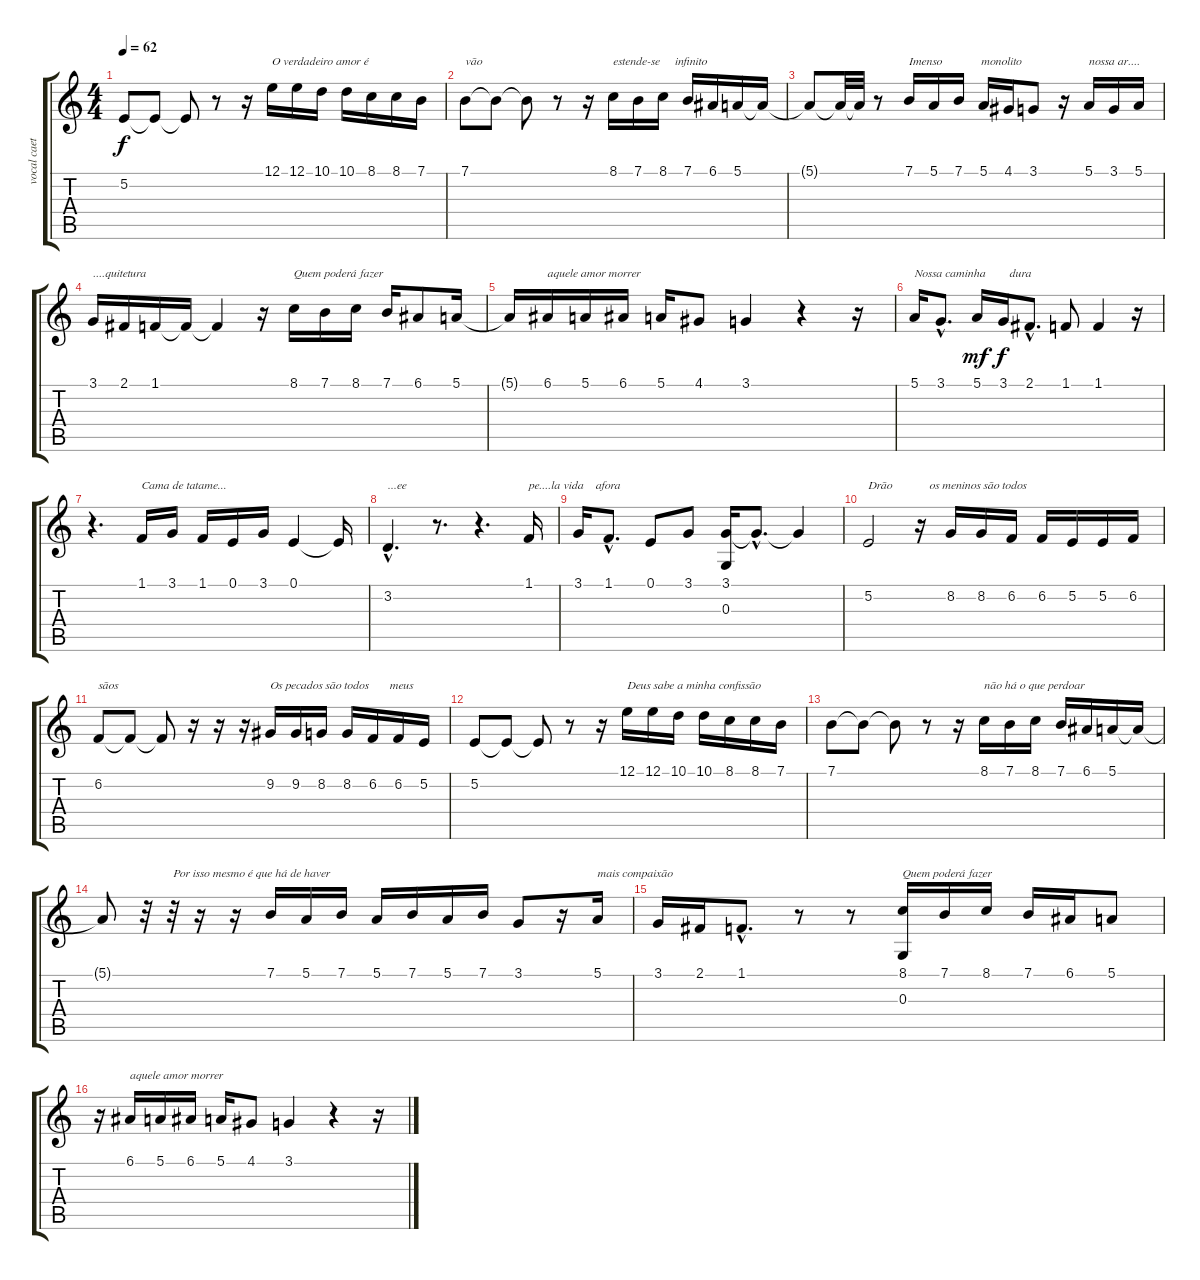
\track ("vocal caetano veloso" "vocal caet") {instrument flute}
\staff {score tabs}
\tuning (E4 B3 G3 D3 A2 E2) {hide}
\ts (4 4)
\tempo 62
\clef g2
\ks c
5.2.8{dy f} 5.2{t}.8 5.2{t}.8 r.8 r.16 12.1.16{txt "O verdadeiro amor é"} 12.1.16 10.1.16 10.1.16 8.1.16 8.1.16 7.1.16 |
7.1.8{txt "vão"} 7.1{t}.8 7.1{t}.8 r.8 r.16 8.1.16{txt "estende-se     infinito "} 7.1.16 8.1.16 7.1.16 6.1.16 5.1.16 5.1{t}.16 |
5.1{t}.8 5.1{t}.32 5.1{t}.32 r.8 7.1.16{txt "Imenso             monolito"} 5.1.16 7.1.16 5.1.16 4.1.16 3.1.8 r.16 5.1.16{txt "nossa ar...."} 3.1.16 5.1.16 |
3.1.16{txt "....quitetura "} 2.1.16 1.1.16 1.1{t}.16 1.1{t}.4 r.16 8.1.16{txt "Quem poderá fazer "} 7.1.16 8.1.16 7.1.16 6.1.8 5.1.16 |
5.1{t}.16 6.1.16{txt "aquele amor morrer"} 5.1.16 6.1.16 5.1.16 4.1.8 3.1.4 r.4 r.16 |
5.1.16{txt "Nossa caminha        dura "} 3.1{hac}.8{d} 5.1.16{dy mf} 3.1.16{dy f} 2.1{hac}.8{d} 1.1.8 1.1.4 r.16 |
r.4{d} 1.1.16{txt "Cama de tatame... "} 3.1.16 1.1.16 0.1.16 3.1.16 0.1.4 0.1{t}.16 |
3.2{hac}.4{d txt "...ee"} r.8{d} r.4{d} 1.1.16{txt "pe....la vida    afora "} |
3.1.16 1.1{hac}.8{d} 0.1.8 3.1.8 (3.1 0.3).16 3.1{hac t}.8{d} 3.1{t}.4 |
5.2.2{txt "Drão"} r.16{txt "   os meninos são todos "} 8.2.16 8.2.16 6.2.16 6.2.16 5.2.16 5.2.16 6.2.16 |
6.2.8{txt "sãos "} 6.2{t}.8 6.2{t}.8 r.16 r.16 r.16 9.2.16{txt "Os pecados são todos       meus"} 9.2.16 8.2.16 8.2.16 6.2.16 6.2.16 5.2.16 |
5.2.8 5.2{t}.8 5.2{t}.8 r.8 r.16 12.1.16{txt "Deus sabe a minha confissão"} 12.1.16 10.1.16 10.1.16 8.1.16 8.1.16 7.1.16 |
7.1.8 7.1{t}.8 7.1{t}.8 r.8 r.16 8.1.16{txt "não há o que perdoar "} 7.1.16 8.1.16 7.1.16 6.1.16 5.1.16 5.1{t}.16 |
5.1{t}.8 r.32{txt "         Por isso mesmo é que há de haver "} r.32 r.16 r.16 7.1.16 5.1.16 7.1.16 5.1.16 7.1.16 5.1.16 7.1.16 3.1.8 r.16 5.1.16{txt "mais compaixão "} |
3.1.16 2.1.16 1.1{hac}.8{d} r.8 r.8 (8.1 0.3).16{txt "Quem poderá fazer "} 7.1.16 8.1.16 7.1.16 6.1.16 5.1.8 |
r.16 6.1.16{txt "aquele amor morrer "} 5.1.16 6.1.16 5.1.16 4.1.8 3.1.4 r.4 r.16
